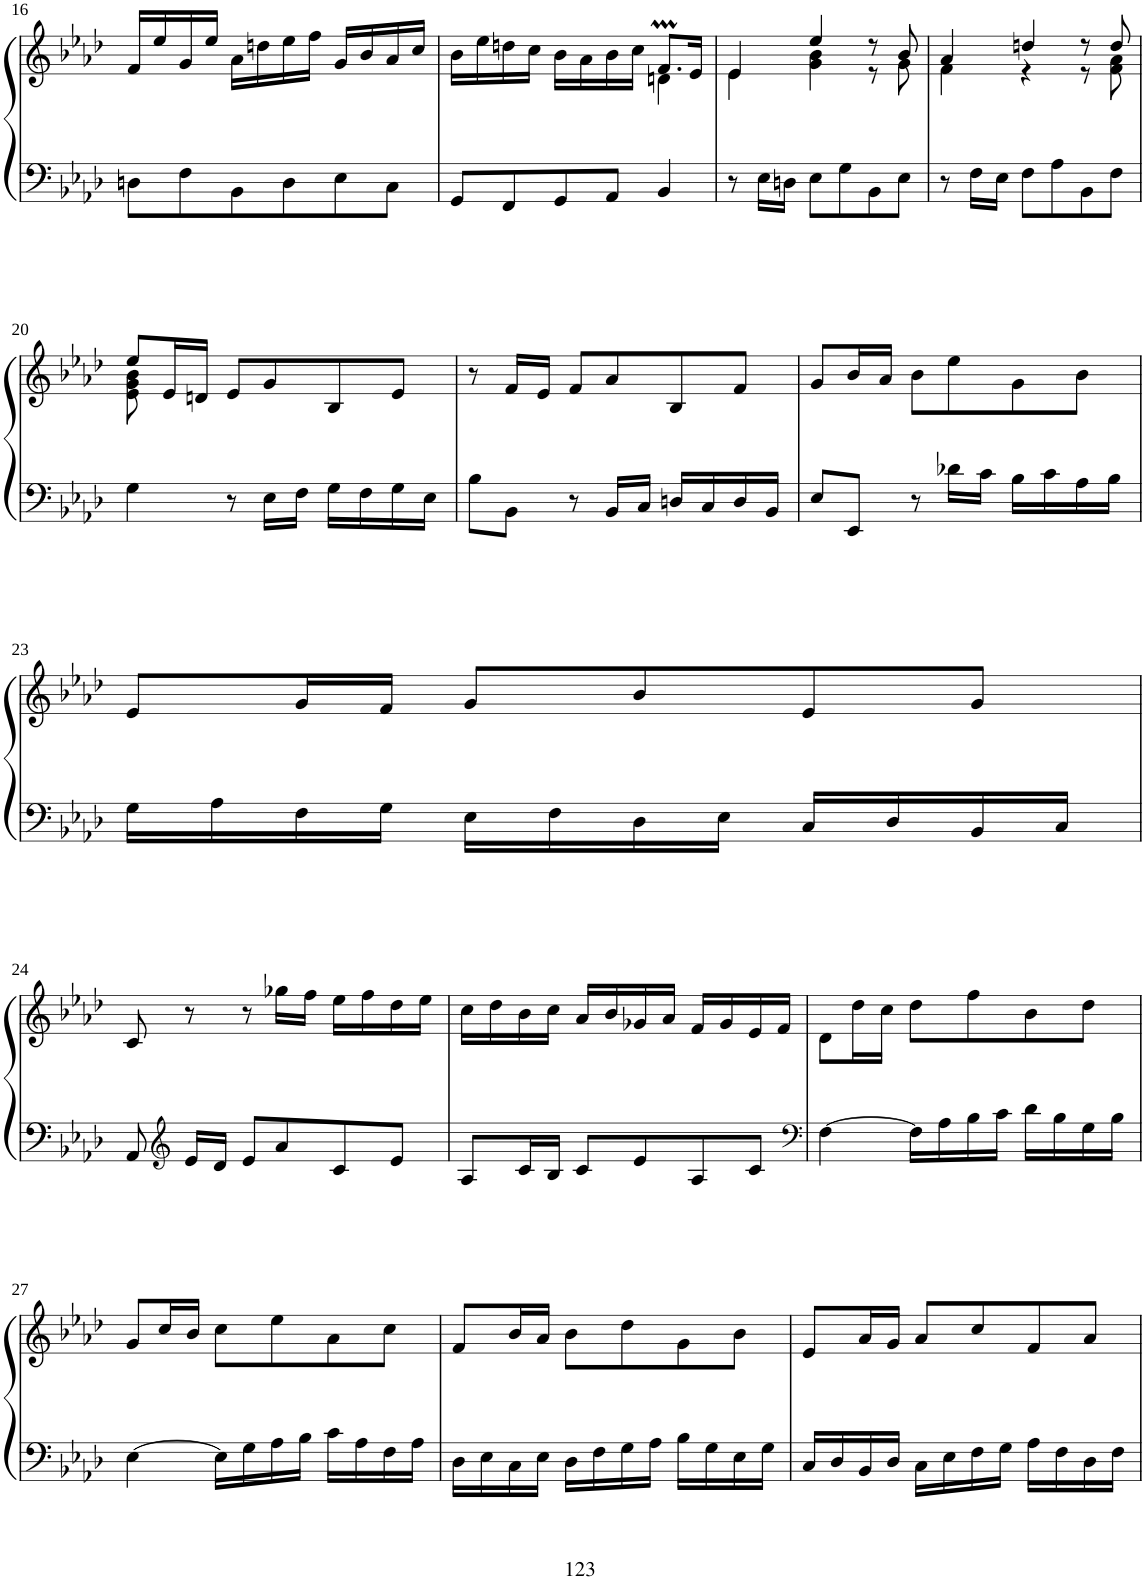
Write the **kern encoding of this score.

**kern	**kern
*part1	*part1
*staff2	*staff1
*I"Piano	*
*I'Pno	*
!!LO:PB:g=z
*clefF4	*clefG2
*k[b-e-a-d-]	*k[b-e-a-d-]
*M3/4	*M3/4
=16	=16
8Dn\L	16f/LL
.	16ee-/
8F\	16g/
.	16ee-/JJ
8BB-\	16a-\LL
.	16ddn\
8D\	16ee-\
.	16ff\JJ
8E-\	16g/LL
.	16b-/
8C\J	16a-/
.	16cc/JJ
=17	=17
*	*^
8GG/L	16b-\LL	2ryy
.	16ee-\	.
8FF/	16ddn\	.
.	16cc\JJ	.
8GG/	16b-\LL	.
.	16a-\	.
8AA-/J	16b-\	.
.	16cc\JJ	.
4BB-/	8.fM/L	4dn\
.	16e-/Jk	.
=18	=18	=18
8r	4e-/	4e-\
16E-\LL	.	.
16Dn\JJ	.	.
8E-\L	4ee-/	4g\ 4b-\
8G\	.	.
8BB-\	8r	8r
8E-\J	8b-/	8g\
=19	=19	=19
8r	4a-/	4f\
16F\LL	.	.
16E-\JJ	.	.
8F\L	4ddn/	4r
8A-\	.	.
8BB-\	8r	8r
8F\J	8dd/	8f\ 8a-\
!!LO:LB:g=z	!!
=20	=20	=20
4G\	8ee-/L	8e-\ 8g\ 8b-\
.	16e-/L	2ryy
.	16dn/JJ	.
8r	8e-/L	.
16E-\LL	8g/	.
16F\JJ	.	.
16G\LL	8B-/	.
16F\	.	.
16G\	8e-/J	8ryy
16E-\JJ	.	.
*	*v	*v
=21	=21
8B-\L	8r
8BB-\J	16f/LL
.	16e-/JJ
8r	8f/L
16BB-/LL	8a-/
16C/JJ	.
16Dn/LL	8B-/
16C/	.
16D/	8f/J
16BB-/JJ	.
=22	=22
8E-/L	8g/L
8EE-/J	16b-/L
.	16a-/JJ
8r	8b-\L
16d-X\LL	8ee-\
16c\JJ	.
16B-\LL	8g\
16c\	.
16A-\	8b-\J
16B-\JJ	.
!!LO:LB:g=z
=23	=23
16G\LL	8e-/L
16A-\	.
16F\	16g/L
16G\JJ	16f/JJ
16E-\LL	8g/L
16F\	.
16D-\	8b-/
16E-\JJ	.
16C/LL	8e-/
16D-/	.
16BB-/	8g/J
16C/JJ	.
!!LO:LB:g=z
=24	=24
8AA-/	8c/
*clefG2	*
16e-/LL	8r
16d-/JJ	.
8e-/L	8r
8a-/	16gg-X\LL
.	16ff\JJ
8c/	16ee-\LL
.	16ff\
8e-/J	16dd-\
.	16ee-\JJ
=25	=25
8A-/L	16cc\LL
.	16dd-\
16c/L	16b-\
16B-/JJ	16cc\JJ
8c/L	16a-/LL
.	16b-/
8e-/	16g-X/
.	16a-/JJ
8A-/	16f/LL
.	16g-/
8c/J	16e-/
.	16f/JJ
=26	=26
*clefF4	*
[4F\	8d-\L
.	16dd-\L
.	16cc\JJ
16F\LL]	8dd-\L
16A-\	.
16B-\	8ff\
16c\JJ	.
16d-\LL	8b-\
16B-\	.
16G\	8dd-\J
16B-\JJ	.
!!LO:LB:g=z
=27	=27
[4E-\	8g/L
.	16cc/L
.	16b-/JJ
16E-\LL]	8cc\L
16G\	.
16A-\	8ee-\
16B-\JJ	.
16c\LL	8a-\
16A-\	.
16F\	8cc\J
16A-\JJ	.
=28	=28
16D-\LL	8f/L
16E-\	.
16C\	16b-/L
16E-\JJ	16a-/JJ
16D-\LL	8b-\L
16F\	.
16G\	8dd-\
16A-\JJ	.
16B-\LL	8g\
16G\	.
16E-\	8b-\J
16G\JJ	.
=29	=29
16C/LL	8e-/L
16D-/	.
16BB-/	16a-/L
16D-/JJ	16g/JJ
16C\LL	8a-/L
16E-\	.
16F\	8cc/
16G\JJ	.
16A-\LL	8f/
16F\	.
16D-\	8a-/J
16F\JJ	.
=	=
*-	*-
